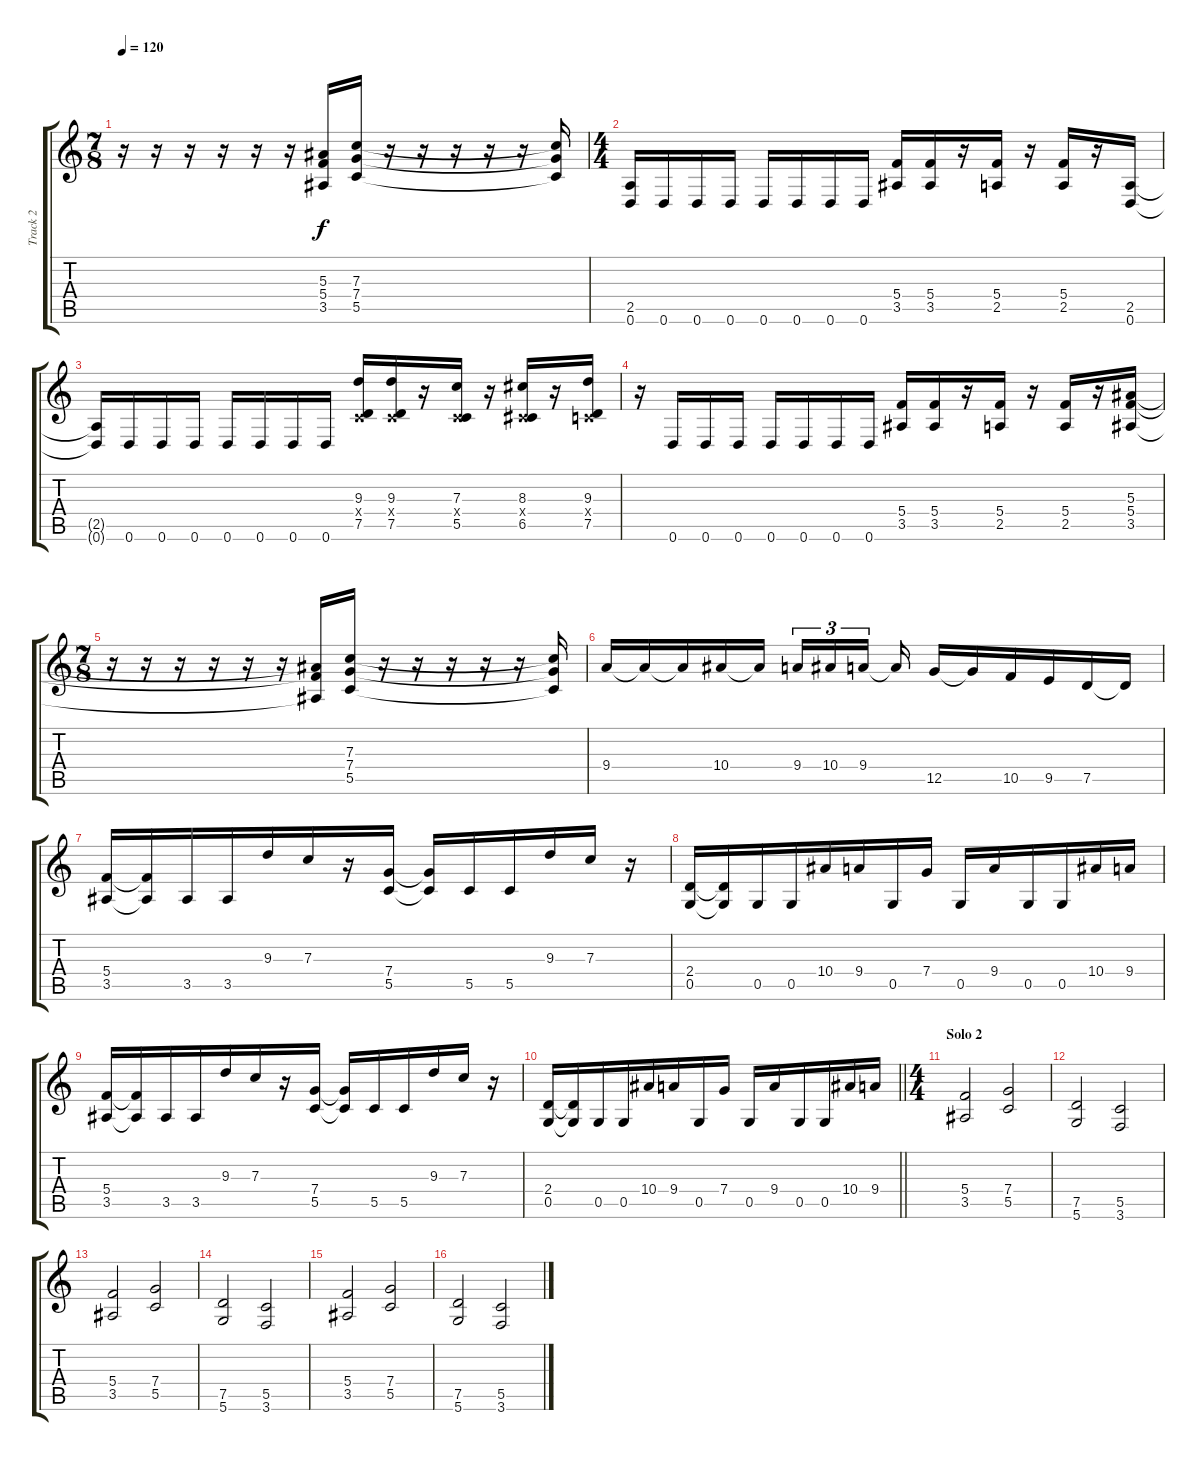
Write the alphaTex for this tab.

\track ("Track 2" "Track 2") {instrument overdrivenguitar}
\staff {score tabs}
\tuning (D4 A3 F3 C3 G2 D2) {hide}
\ts (7 8)
\tempo 120
\clef g2
\ks c
r.16{dy f} r.16 r.16 r.16 r.16 r.16 (5.3{t} 5.4{t} 3.5{t}).16 (7.3 7.4 5.5).16 r.16 r.16 r.16 r.16 r.16 (7.3{t} 7.4{t} 5.5{t}).16 |
\ts (4 4)
(2.5 0.6).16 0.6.16 0.6.16 0.6.16 0.6.16 0.6.16 0.6.16 0.6.16 (5.4 3.5).16 (5.4 3.5).16 r.16 (5.4 2.5).16 r.16 (5.4 2.5).16 r.16 (2.5 0.6).16 |
(2.5{t} 0.6{t}).16 0.6.16 0.6.16 0.6.16 0.6.16 0.6.16 0.6.16 0.6.16 (9.3 0.4{x} 7.5).16 (9.3 0.4{x} 7.5).16 r.16 (7.3 0.4{x} 5.5).16 r.16 (8.3 0.4{x} 6.5).16 r.16 (9.3 0.4{x} 7.5).16 |
r.16 0.6.16 0.6.16 0.6.16 0.6.16 0.6.16 0.6.16 0.6.16 (5.4 3.5).16 (5.4 3.5).16 r.16 (5.4 2.5).16 r.16 (5.4 2.5).16 r.16 (5.3 5.4 3.5).16 |
\ts (7 8)
r.16 r.16 r.16 r.16 r.16 r.16 (5.3{t} 5.4{t} 3.5{t}).16 (7.3 7.4 5.5).16 r.16 r.16 r.16 r.16 r.16 (7.3{t} 7.4{t} 5.5{t}).16 |
9.4.16 9.4{t}.16 9.4{t}.16 10.4.16 10.4{t}.16{beam splitsecondary} 9.4.16{tu (3 2)} 10.4.16{tu (3 2)} 9.4.16{tu (3 2)} 9.4{t}.16 12.5.16 12.5{t}.16 10.5.16 9.5.16 7.5.16 7.5{t}.16 |
(5.4 3.5).16 (5.4{t} 3.5{t}).16 3.5.16 3.5.16 9.3.16 7.3.16 r.16 (7.4 5.5).16 (7.4{t} 5.5{t}).16 5.5.16 5.5.16 9.3.16 7.3.16 r.16 |
(2.4 0.5).16 (2.4{t} 0.5{t}).16 0.5.16 0.5.16 10.4.16 9.4.16 0.5.16 7.4.16 0.5.16 9.4.16 0.5.16 0.5.16 10.4.16 9.4.16 |
(5.4 3.5).16 (5.4{t} 3.5{t}).16 3.5.16 3.5.16 9.3.16 7.3.16 r.16 (7.4 5.5).16 (7.4{t} 5.5{t}).16 5.5.16 5.5.16 9.3.16 7.3.16 r.16 |
\barLineRight lightlight
(2.4 0.5).16 (2.4{t} 0.5{t}).16 0.5.16 0.5.16 10.4.16 9.4.16 0.5.16 7.4.16 0.5.16 9.4.16 0.5.16 0.5.16 10.4.16 9.4.16 |
\ts (4 4)
\section ("" "Solo 2")
(5.4 3.5).2 (7.4 5.5).2 |
(7.5 5.6).2 (5.5 3.6).2 |
(5.4 3.5).2 (7.4 5.5).2 |
(7.5 5.6).2 (5.5 3.6).2 |
(5.4 3.5).2 (7.4 5.5).2 |
(7.5 5.6).2 (5.5 3.6).2
